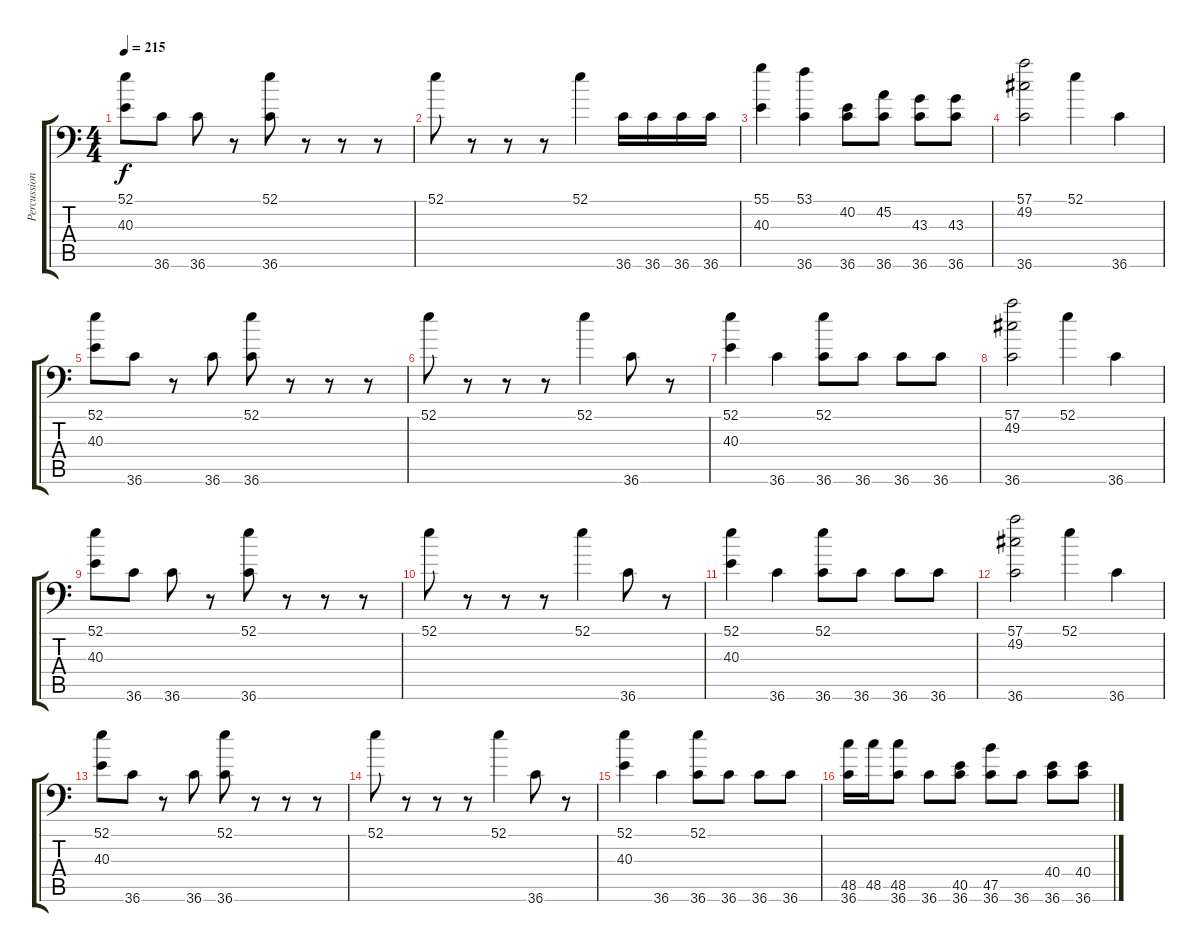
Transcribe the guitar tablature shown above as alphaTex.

\track ("Percussion" "Percussion") {instrument acousticgrandpiano}
\staff {score tabs}
\tuning (C-1 C-1 C-1 C-1 C-1 C-1) {hide}
\ts (4 4)
\tempo 215
\clef f4
\ks c
(52.1 40.3).8{dy f} 36.6.8 36.6.8 r.8 (52.1 36.6).8 r.8 r.8 r.8 |
52.1.8 r.8 r.8 r.8 52.1.4 36.6.16 36.6.16 36.6.16 36.6.16 |
(55.1 40.3).4 (53.1 36.6).4 (40.2 36.6).8 (45.2 36.6).8 (43.3 36.6).8 (43.3 36.6).8 |
(57.1 49.2 36.6).2 52.1.4 36.6.4 |
(52.1 40.3).8 36.6.8 r.8 36.6.8 (52.1 36.6).8 r.8 r.8 r.8 |
52.1.8 r.8 r.8 r.8 52.1.4 36.6.8 r.8 |
(52.1 40.3).4 36.6.4 (52.1 36.6).8 36.6.8 36.6.8 36.6.8 |
(57.1 49.2 36.6).2 52.1.4 36.6.4 |
(52.1 40.3).8 36.6.8 36.6.8 r.8 (52.1 36.6).8 r.8 r.8 r.8 |
52.1.8 r.8 r.8 r.8 52.1.4 36.6.8 r.8 |
(52.1 40.3).4 36.6.4 (52.1 36.6).8 36.6.8 36.6.8 36.6.8 |
(57.1 49.2 36.6).2 52.1.4 36.6.4 |
(52.1 40.3).8 36.6.8 r.8 36.6.8 (52.1 36.6).8 r.8 r.8 r.8 |
52.1.8 r.8 r.8 r.8 52.1.4 36.6.8 r.8 |
(52.1 40.3).4 36.6.4 (52.1 36.6).8 36.6.8 36.6.8 36.6.8 |
(48.5 36.6).16 48.5.16 (48.5 36.6).8 36.6.8 (40.5 36.6).8 (47.5 36.6).8 36.6.8 (40.4 36.6).8 (40.4 36.6).8
